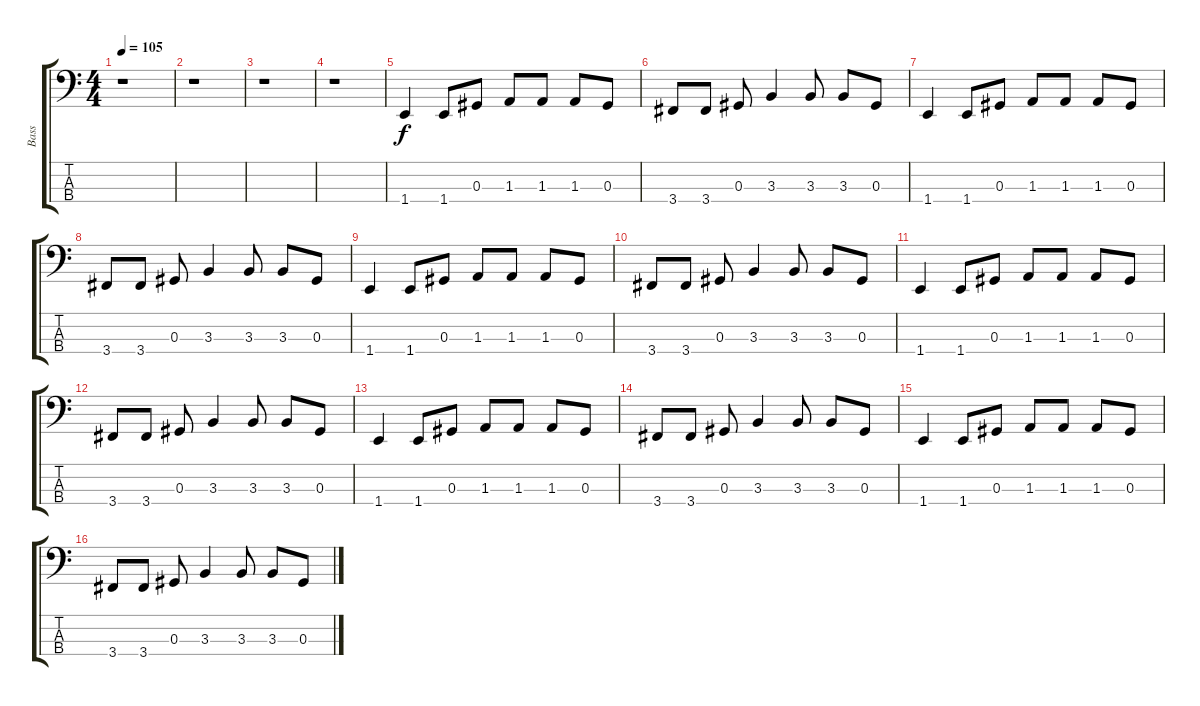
\track ("Bass" "Bass") {instrument electricbassfinger}
\staff {score tabs}
\tuning (Gb2 Db2 Ab1 Eb1) {hide}
\ts (4 4)
\tempo 105
\clef f4
\ks c
r.1{dy f} |
r.1 |
r.1 |
r.1 |
1.4.4 1.4.8 0.3.8 1.3.8 1.3.8 1.3.8 0.3.8 |
3.4.8 3.4.8 0.3.8 3.3.4 3.3.8 3.3.8 0.3.8 |
1.4.4 1.4.8 0.3.8 1.3.8 1.3.8 1.3.8 0.3.8 |
3.4.8 3.4.8 0.3.8 3.3.4 3.3.8 3.3.8 0.3.8 |
1.4.4 1.4.8 0.3.8 1.3.8 1.3.8 1.3.8 0.3.8 |
3.4.8 3.4.8 0.3.8 3.3.4 3.3.8 3.3.8 0.3.8 |
1.4.4 1.4.8 0.3.8 1.3.8 1.3.8 1.3.8 0.3.8 |
3.4.8 3.4.8 0.3.8 3.3.4 3.3.8 3.3.8 0.3.8 |
1.4.4 1.4.8 0.3.8 1.3.8 1.3.8 1.3.8 0.3.8 |
3.4.8 3.4.8 0.3.8 3.3.4 3.3.8 3.3.8 0.3.8 |
1.4.4 1.4.8 0.3.8 1.3.8 1.3.8 1.3.8 0.3.8 |
3.4.8 3.4.8 0.3.8 3.3.4 3.3.8 3.3.8 0.3.8
